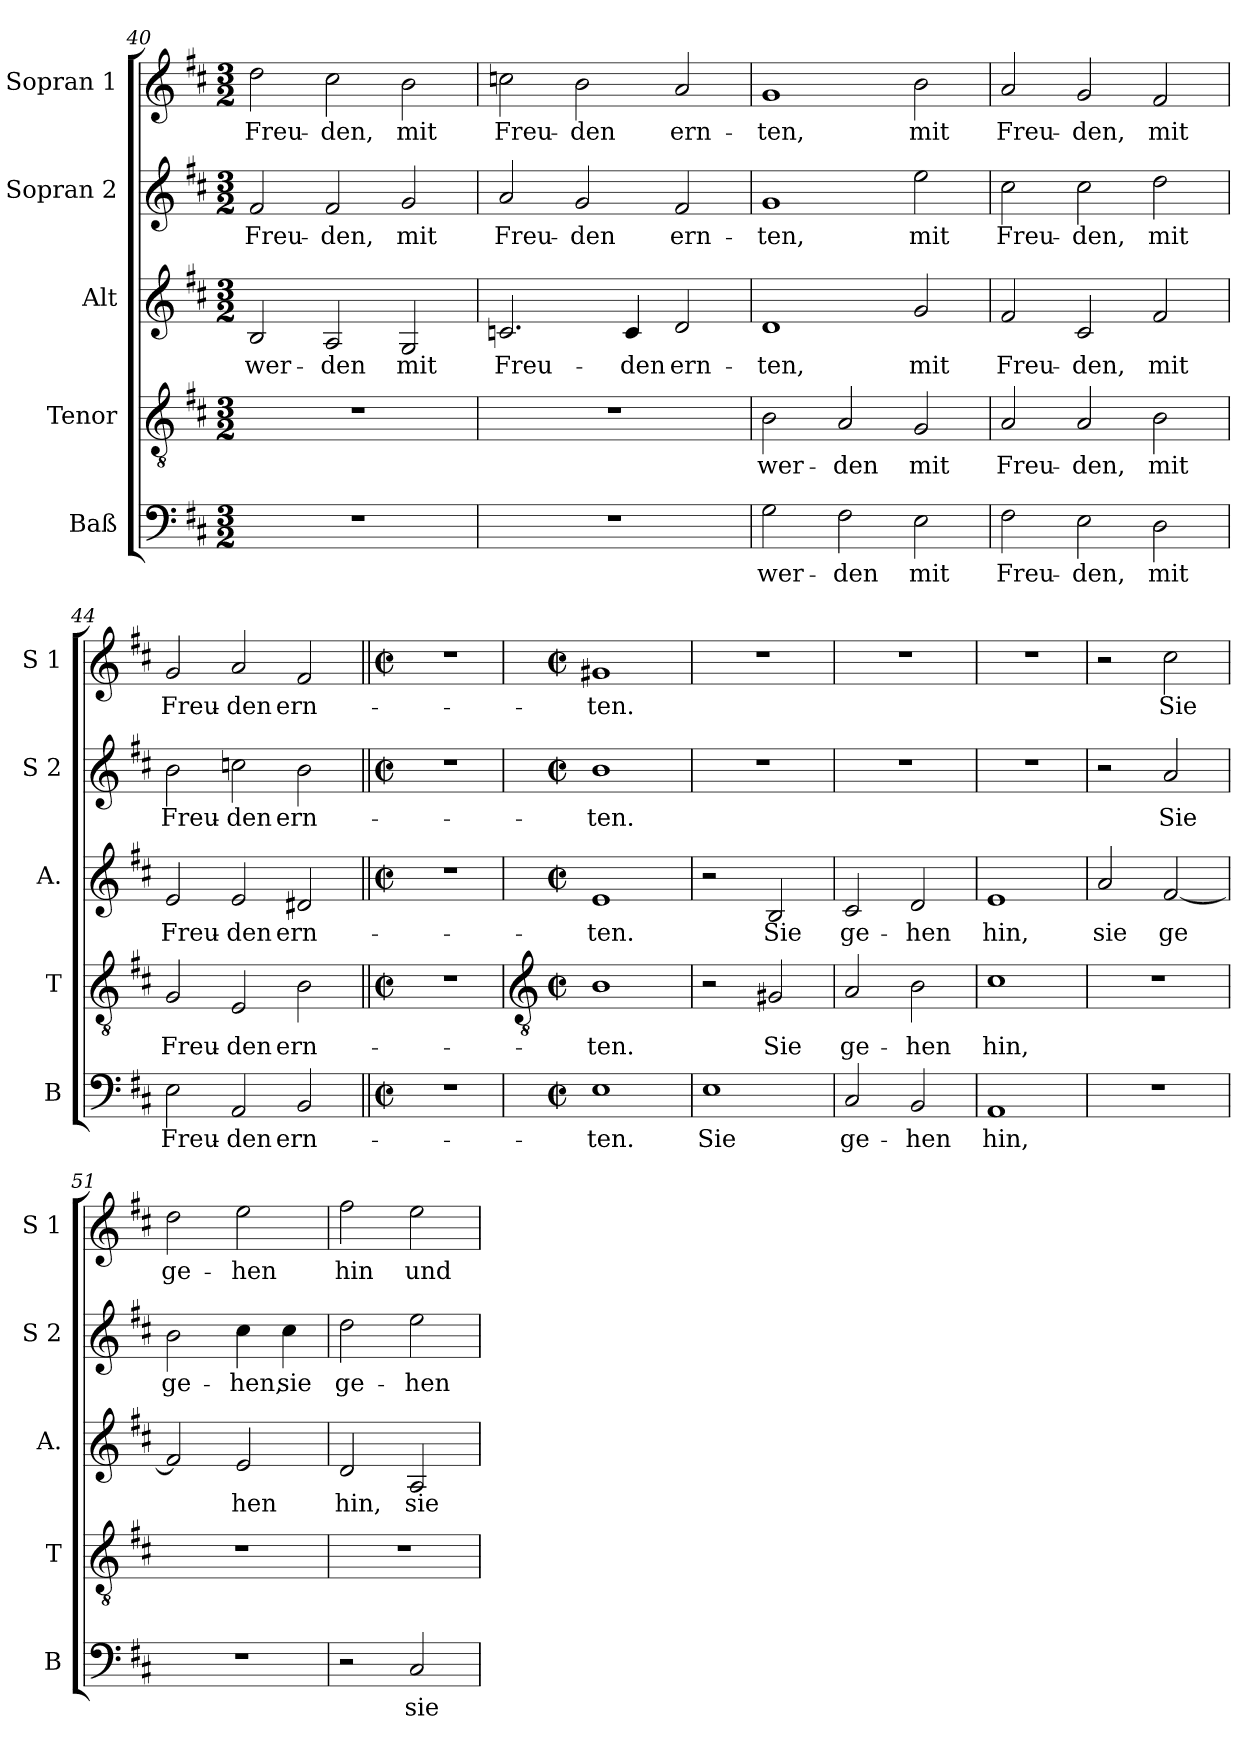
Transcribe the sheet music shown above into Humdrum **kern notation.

**kern	**text	**kern	**text	**kern	**text	**kern	**text	**kern	**text
*part5	*part5	*part4	*part4	*part3	*part3	*part2	*part2	*part1	*part1
*staff5	*staff5	*staff4	*staff4	*staff3	*staff3	*staff2	*staff2	*staff1	*staff1
*I"Baß	*	*I"Tenor	*	*I"Alt	*	*I"Sopran 2	*	*I"Sopran 1	*
*I'B	*	*I'T	*	*I'A.	*	*I'S 2	*	*I'S 1	*
*clefF4	*	*clefGv2	*	*clefG2	*	*clefG2	*	*clefG2	*
*k[f#c#]	*	*k[f#c#]	*	*k[f#c#]	*	*k[f#c#]	*	*k[f#c#]	*
*D:	*	*D:	*	*D:	*	*D:	*	*D:	*
*M3/2	*	*M3/2	*	*M3/2	*	*M3/2	*	*M3/2	*
=40	=40	=40	=40	=40	=40	=40	=40	=40	=40
!LO:N:vis=1	!	!LO:N:vis=1	!	!	!LO:LY:b	!	!LO:LY:b	!	!LO:LY:b
1.r	.	1.r	.	2B	wer-	2f#	Freu-	2dd	Freu-
!	!	!	!	!	!LO:LY:b	!	!LO:LY:b	!	!LO:LY:b
.	.	.	.	2A	-den	2f#	-den,	2cc#	-den,
!	!	!	!	!	!LO:LY:b	!	!LO:LY:b	!	!LO:LY:b
.	.	.	.	2G	mit	2g	mit	2b	mit
=41	=41	=41	=41	=41	=41	=41	=41	=41	=41
!LO:N:vis=1	!	!LO:N:vis=1	!	!	!LO:LY:b	!	!LO:LY:b	!	!LO:LY:b
1.r	.	1.r	.	2.cn	Freu-	2a	Freu-	2ccn	Freu-
!	!	!	!	!	!	!	!LO:LY:b	!	!LO:LY:b
.	.	.	.	.	.	2g	-den	2b	-den
!	!	!	!	!	!LO:LY:b	!	!	!	!
.	.	.	.	4c	-den	.	.	.	.
!	!	!	!	!	!LO:LY:b	!	!LO:LY:b	!	!LO:LY:b
.	.	.	.	2d	ern-	2f#	ern-	2a	ern-
=42	=42	=42	=42	=42	=42	=42	=42	=42	=42
!	!LO:LY:b	!	!LO:LY:b	!	!LO:LY:b	!	!LO:LY:b	!	!LO:LY:b
2G	wer-	2B	wer-	1d	-ten,	1g	-ten,	1g	-ten,
!	!LO:LY:b	!	!LO:LY:b	!	!	!	!	!	!
2F#	-den	2A	-den	.	.	.	.	.	.
!	!LO:LY:b	!	!LO:LY:b	!	!LO:LY:b	!	!LO:LY:b	!	!LO:LY:b
2E	mit	2G	mit	2g	mit	2ee	mit	2b	mit
=43	=43	=43	=43	=43	=43	=43	=43	=43	=43
!	!LO:LY:b	!	!LO:LY:b	!	!LO:LY:b	!	!LO:LY:b	!	!LO:LY:b
2F#	Freu-	2A	Freu-	2f#	Freu-	2cc#	Freu-	2a	Freu-
!	!LO:LY:b	!	!LO:LY:b	!	!LO:LY:b	!	!LO:LY:b	!	!LO:LY:b
2E	-den,	2A	-den,	2c#	-den,	2cc#	-den,	2g	-den,
!	!LO:LY:b	!	!LO:LY:b	!	!LO:LY:b	!	!LO:LY:b	!	!LO:LY:b
2D	mit	2B	mit	2f#	mit	2dd	mit	2f#	mit
=44	=44	=44	=44	=44	=44	=44	=44	=44	=44
!	!LO:LY:b	!	!LO:LY:b	!	!LO:LY:b	!	!LO:LY:b	!	!LO:LY:b
2E	Freu-	2G	Freu-	2e	Freu-	2b	Freu-	2g	Freu-
!	!LO:LY:b	!	!LO:LY:b	!	!LO:LY:b	!	!LO:LY:b	!	!LO:LY:b
2AA	-den	2E	-den	2e	-den	2ccn	-den	2a	-den
!	!LO:LY:b	!	!LO:LY:b	!	!LO:LY:b	!	!LO:LY:b	!	!LO:LY:b
2BB	ern-	2B	ern-	2d#X	ern-	2b	ern-	2f#	ern-
=45||	=45||	=45||	=45||	=45||	=45||	=45||	=45||	=45||	=45||
*M2/2	*	*M2/2	*	*M2/2	*	*M2/2	*	*M2/2	*
*met(c|)	*	*met(c|)	*	*met(c|)	*	*met(c|)	*	*met(c|)	*
1r	.	1r	.	1r	.	1r	.	1r	.
!!LO:LB:g=z
=46	=46	=46	=46	=46	=46	=46	=46	=46	=46
*	*	*clefGv2	*	*	*	*	*	*	*
*M2/2	*	*M2/2	*	*M2/2	*	*M2/2	*	*M2/2	*
*met(c|)	*	*met(c|)	*	*met(c|)	*	*met(c|)	*	*met(c|)	*
!	!LO:LY:b	!	!LO:LY:b	!	!LO:LY:b	!	!LO:LY:b	!	!LO:LY:b
1E	-ten.	1B	-ten.	1e	-ten.	1b	-ten.	1g#X	-ten.
=47	=47	=47	=47	=47	=47	=47	=47	=47	=47
!	!LO:LY:b	!	!	!	!	!	!	!	!
1E	Sie	2r	.	2r	.	1r	.	1r	.
!	!	!	!LO:LY:b	!	!LO:LY:b	!	!	!	!
.	.	2G#X	Sie	2B	Sie	.	.	.	.
=48	=48	=48	=48	=48	=48	=48	=48	=48	=48
!	!LO:LY:b	!	!LO:LY:b	!	!LO:LY:b	!	!	!	!
2C#	ge-	2A	ge-	2c#	ge-	1r	.	1r	.
!	!LO:LY:b	!	!LO:LY:b	!	!LO:LY:b	!	!	!	!
2BB	-hen	2B	-hen	2d	-hen	.	.	.	.
=49	=49	=49	=49	=49	=49	=49	=49	=49	=49
!	!LO:LY:b	!	!LO:LY:b	!	!LO:LY:b	!	!	!	!
1AA	hin,	1c#	hin,	1e	hin,	1r	.	1r	.
=50	=50	=50	=50	=50	=50	=50	=50	=50	=50
!	!	!	!	!	!LO:LY:b	!	!	!	!
1r	.	1r	.	2a	sie	2r	.	2r	.
!	!	!	!	!	!LO:LY:b	!	!LO:LY:b	!	!LO:LY:b
.	.	.	.	[2f#	ge	2a	Sie	2cc#	Sie
=51	=51	=51	=51	=51	=51	=51	=51	=51	=51
!	!	!	!	!	!	!	!LO:LY:b	!	!LO:LY:b
1r	.	1r	.	2f#]	.	2b	ge-	2dd	ge-
!	!	!	!	!	!LO:LY:b	!	!LO:LY:b	!	!LO:LY:b
.	.	.	.	2e	hen	4cc#	-hen,	2ee	-hen
!	!	!	!	!	!	!	!LO:LY:b	!	!
.	.	.	.	.	.	4cc#	sie	.	.
=52	=52	=52	=52	=52	=52	=52	=52	=52	=52
!	!	!	!	!	!LO:LY:b	!	!LO:LY:b	!	!LO:LY:b
2r	.	1r	.	2d	hin,	2dd	ge-	2ff#	hin
!	!LO:LY:b	!	!	!	!LO:LY:b	!	!LO:LY:b	!	!LO:LY:b
2C#	sie	.	.	2A	sie	2ee	-hen	2ee	und
=	=	=	=	=	=	=	=	=	=
*-	*-	*-	*-	*-	*-	*-	*-	*-	*-
